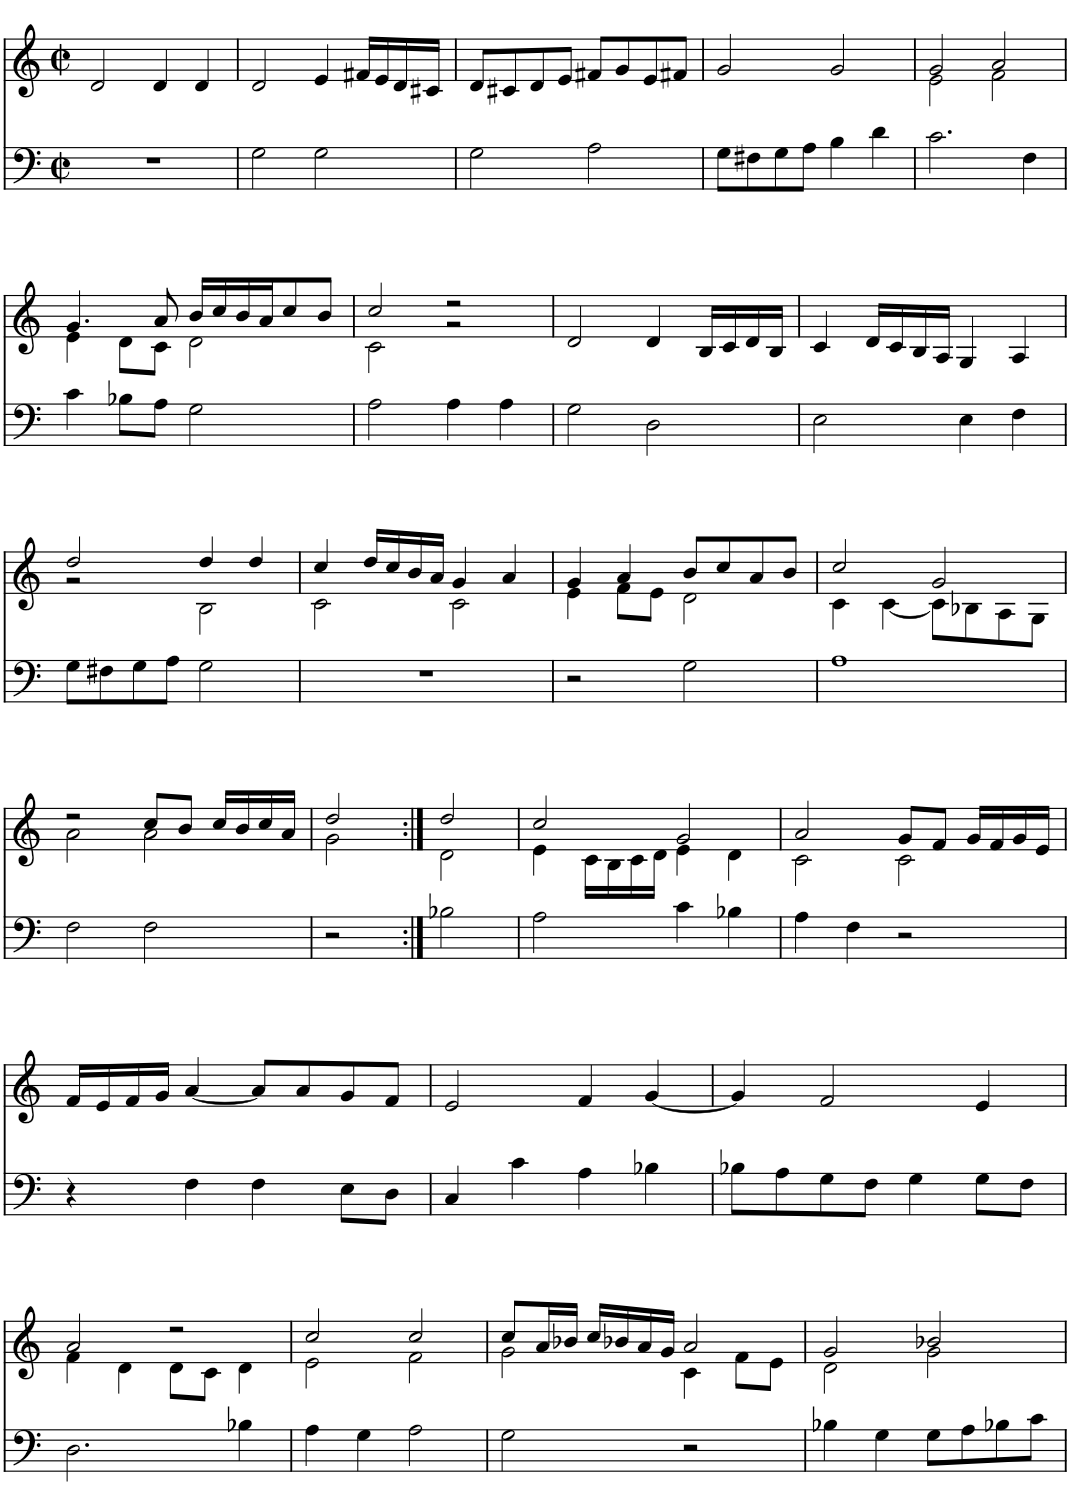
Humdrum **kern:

**kern	**kern
*part1	*part1
*staff2	*staff1
*I"Laute	*
*clefF4	*clefG2
*k[]	*k[]
*M2/2	*M2/2
*met(c|)	*met(c|)
=1	=1
1r	2d/
.	4d/
.	4d/
=2	=2
2G\	2d/
2G\	4e/
.	16f#X/LL
.	16e/
.	16d/
.	16c#X/JJ
=3	=3
2G\	8d/L
.	8c#X/
.	8d/
.	8e/J
2A\	8f#X/L
.	8g/
.	8e/
.	8f#X/J
=4	=4
8G\L	2g/
8F#X\	.
8G\	.
8A\J	.
4B\	2g/
4d\	.
=5	=5
*	*^
2.c\	2g/	2e\
.	2a/	2f\
4F\	.	.
!!LO:LB:g=z	!!
=6	=6	=6
4c\	4.g/	4e\
8B-X\L	.	8d\L
8A\J	8a/	8c\J
2G\	16b/LL	2d\
.	16cc/	.
.	16b/	.
.	16a/J	.
.	8cc/	.
.	8b/J	.
=7	=7	=7
2A\	2cc/	2c\
4A\	2r	2r
4A\	.	.
*	*v	*v
=8	=8
2G\	2d/
2D\	4d/
.	16B/LL
.	16c/
.	16d/
.	16B/JJ
=9	=9
2E\	4c/
.	16d/LL
.	16c/
.	16B/
.	16A/JJ
4E\	4G/
4F\	4A/
!!LO:LB:g=z
=10	=10
*	*^
8G\L	2dd/	2r
8F#X\	.	.
8G\	.	.
8A\J	.	.
2G\	4dd/	2B\
.	4dd/	.
=11	=11	=11
1r	4cc/	2c\
.	16dd/LL	.
.	16cc/	.
.	16b/	.
.	16a/JJ	.
.	4g/	2c\
.	4a/	.
=12	=12	=12
2r	4g/	4e\
.	4a/	8f\L
.	.	8e\J
2G\	8b/L	2d\
.	8cc/	.
.	8a/	.
.	8b/J	.
=13	=13	=13
1A	2cc/	4c\
.	.	[4c\
.	2g/	8c\L]
.	.	8B-X\
.	.	8A\
.	.	8G\J
!!LO:LB:g=z	!!
=14	=14	=14
2F\	2r	2a\
2F\	8cc/L	2a\
.	8b/J	.
.	16cc/LL	.
.	16b/	.
.	16cc/	.
.	16a/JJ	.
==15	==15	==15
2r	2dd/	2g\
2B-X\	2dd/	2d\
=16	=16	=16
2A\	2cc/	4e\
.	.	16c\LL
.	.	16B\
.	.	16c\
.	.	16d\JJ
4c\	2g/	4e\
4B-X\	.	4d\
=17	=17	=17
4A\	2a/	2c\
4F\	.	.
2r	8g/L	2c\
.	8f/J	.
.	16g/LL	.
.	16f/	.
.	16g/	.
.	16e/JJ	.
*	*v	*v
!!LO:LB:g=z
=18	=18
4r	16f/LL
.	16e/
.	16f/
.	16g/JJ
4F\	[4a/
4F\	8a/L]
.	8a/
8E\L	8g/
8D\J	8f/J
=19	=19
4C/	2e/
4c\	.
4A\	4f/
4B-X\	[4g/
=20	=20
8B-X\L	4g/]
8A\	.
8G\	2f/
8F\J	.
4G\	.
8G\L	4e/
8F\J	.
!!LO:LB:g=z
=21	=21
*	*^
2.D\	2a/	4f\
.	.	4d\
.	2r	8d\L
.	.	8c\J
4B-X\	.	4d\
=22	=22	=22
4A\	2cc/	2e\
4G\	.	.
2A\	2cc/	2f\
=23	=23	=23
2G\	8cc/L	2g\
.	16a/L	.
.	16b-X/JJ	.
.	16cc/LL	.
.	16b-X/	.
.	16a/	.
.	16g/JJ	.
2r	2a/	4c\
.	.	8f\L
.	.	8e\J
=24	=24	=24
4B-X\	2g/	2d\
4G\	.	.
8G\L	2b-X/	2g\
8A\	.	.
8B-X\	.	.
8c\J	.	.
*	*v	*v
=	=
*-	*-
